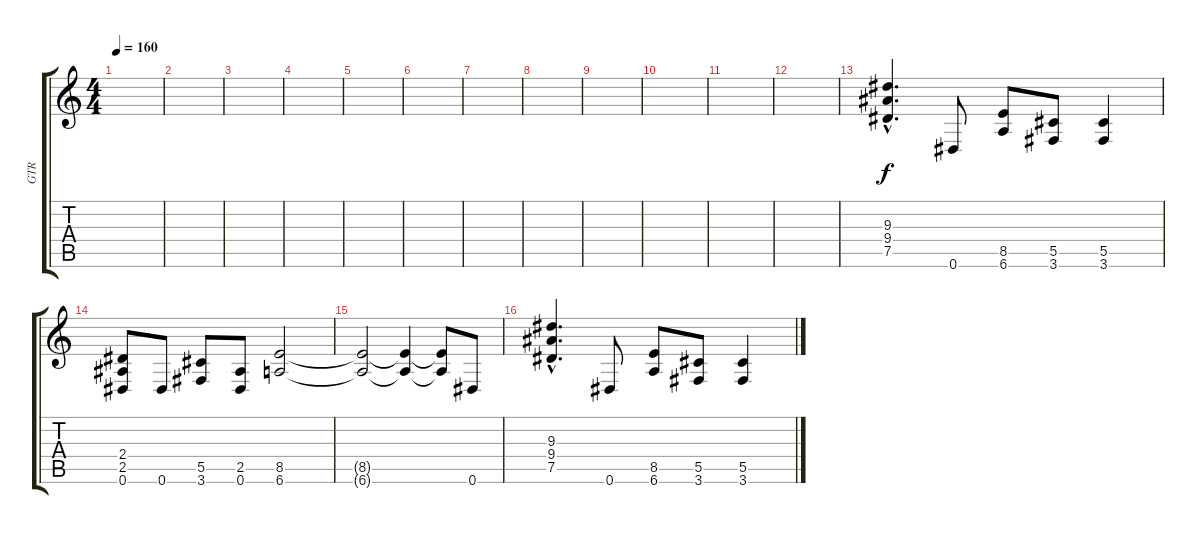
\track ("GTR" "GTR") {instrument distortionguitar}
\staff {score tabs}
\tuning (Eb4 Bb3 Gb3 Db3 Ab2 Eb2) {hide}
\ts (4 4)
\tempo 160
\clef g2
\ks c
|
|
|
|
|
|
|
|
|
|
|
|
(9.3{hac} 9.4{hac} 7.5{hac}).4{d} 0.6.8 (8.5 6.6).8 (5.5 3.6).8 (5.5 3.6).4 |
(2.4 2.5 0.6).8 0.6.8 (5.5 3.6).8 (2.5 0.6).8 (8.5 6.6).2 |
(8.5{t} 6.6{t}).2 (8.5{t} 6.6{t}).4 (8.5{t} 6.6{t}).8 0.6.8 |
(9.3{hac} 9.4{hac} 7.5{hac}).4{d} 0.6.8 (8.5 6.6).8 (5.5 3.6).8 (5.5 3.6).4
